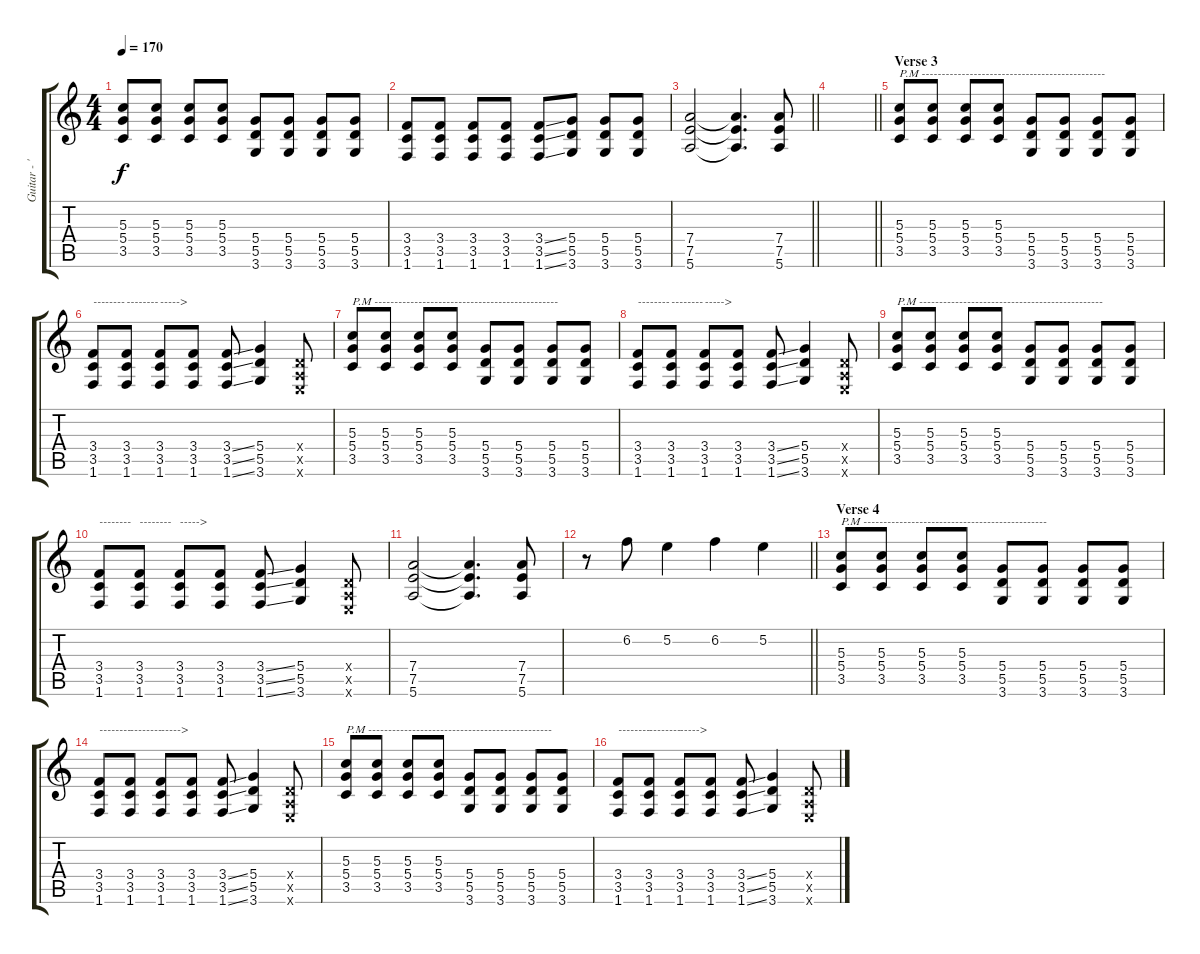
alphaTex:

\track ("Guitar - 'Julo!" "Guitar - '") {instrument distortionguitar}
\staff {score tabs}
\tuning (E4 B3 G3 D3 A2 E2) {hide}
\ts (4 4)
\tempo 170
\clef g2
\ks c
(5.3 5.4 3.5).8{dy f} (5.3 5.4 3.5).8 (5.3 5.4 3.5).8 (5.3 5.4 3.5).8 (5.4 5.5 3.6).8 (5.4 5.5 3.6).8 (5.4 5.5 3.6).8 (5.4 5.5 3.6).8 |
(3.4 3.5 1.6).8 (3.4 3.5 1.6).8 (3.4 3.5 1.6).8 (3.4 3.5 1.6).8 (3.4{ss} 3.5{ss} 1.6{ss}).8 (5.4 5.5 3.6).8 (5.4 5.5 3.6).8 (5.4 5.5 3.6).8 |
\barLineRight lightlight
(7.4 7.5 5.6).2 (7.4{t} 7.5{t} 5.6{t}).4{d} (7.4 7.5 5.6).8 |
\barLineRight lightlight
|
\section ("" "Verse 3")
(5.3 5.4 3.5).8{txt "P.M ----------------------------------------------" volume 11} (5.3 5.4 3.5).8 (5.3 5.4 3.5).8 (5.3 5.4 3.5).8 (5.4 5.5 3.6).8 (5.4 5.5 3.6).8 (5.4 5.5 3.6).8 (5.4 5.5 3.6).8 |
(3.4 3.5 1.6).8{txt "--------"} (3.4 3.5 1.6).8{txt "--------"} (3.4 3.5 1.6).8{txt "----->"} (3.4 3.5 1.6).8 (3.4{ss} 3.5{ss} 1.6{ss}).8{volume 12} (5.4 5.5 3.6).4 (0.4{x} 0.5{x} 0.6{x}).8 |
(5.3 5.4 3.5).8{txt "P.M ----------------------------------------------" volume 11} (5.3 5.4 3.5).8 (5.3 5.4 3.5).8 (5.3 5.4 3.5).8 (5.4 5.5 3.6).8 (5.4 5.5 3.6).8 (5.4 5.5 3.6).8 (5.4 5.5 3.6).8 |
(3.4 3.5 1.6).8{txt "--------"} (3.4 3.5 1.6).8{txt "--------"} (3.4 3.5 1.6).8{txt "----->"} (3.4 3.5 1.6).8 (3.4{ss} 3.5{ss} 1.6{ss}).8{volume 12} (5.4 5.5 3.6).4 (0.4{x} 0.5{x} 0.6{x}).8 |
(5.3 5.4 3.5).8{txt "P.M ----------------------------------------------" volume 11} (5.3 5.4 3.5).8 (5.3 5.4 3.5).8 (5.3 5.4 3.5).8 (5.4 5.5 3.6).8 (5.4 5.5 3.6).8 (5.4 5.5 3.6).8 (5.4 5.5 3.6).8 |
(3.4 3.5 1.6).8{txt "--------"} (3.4 3.5 1.6).8{txt "--------"} (3.4 3.5 1.6).8{txt "----->"} (3.4 3.5 1.6).8 (3.4{ss} 3.5{ss} 1.6{ss}).8{volume 12} (5.4 5.5 3.6).4 (0.4{x} 0.5{x} 0.6{x}).8 |
(7.4 7.5 5.6).2 (7.4{t} 7.5{t} 5.6{t}).4{d} (7.4 7.5 5.6).8 |
\barLineRight lightlight
r.8 6.2.8 5.2.4 6.2.4 5.2.4 |
\section ("" "Verse 4")
(5.3 5.4 3.5).8{txt "P.M ----------------------------------------------" volume 11} (5.3 5.4 3.5).8 (5.3 5.4 3.5).8 (5.3 5.4 3.5).8 (5.4 5.5 3.6).8 (5.4 5.5 3.6).8 (5.4 5.5 3.6).8 (5.4 5.5 3.6).8 |
(3.4 3.5 1.6).8{txt "--------"} (3.4 3.5 1.6).8{txt "--------"} (3.4 3.5 1.6).8{txt "----->"} (3.4 3.5 1.6).8 (3.4{ss} 3.5{ss} 1.6{ss}).8{volume 12} (5.4 5.5 3.6).4 (0.4{x} 0.5{x} 0.6{x}).8 |
(5.3 5.4 3.5).8{txt "P.M ----------------------------------------------" volume 11} (5.3 5.4 3.5).8 (5.3 5.4 3.5).8 (5.3 5.4 3.5).8 (5.4 5.5 3.6).8 (5.4 5.5 3.6).8 (5.4 5.5 3.6).8 (5.4 5.5 3.6).8 |
(3.4 3.5 1.6).8{txt "--------"} (3.4 3.5 1.6).8{txt "--------"} (3.4 3.5 1.6).8{txt "----->"} (3.4 3.5 1.6).8 (3.4{ss} 3.5{ss} 1.6{ss}).8{volume 12} (5.4 5.5 3.6).4 (0.4{x} 0.5{x} 0.6{x}).8
